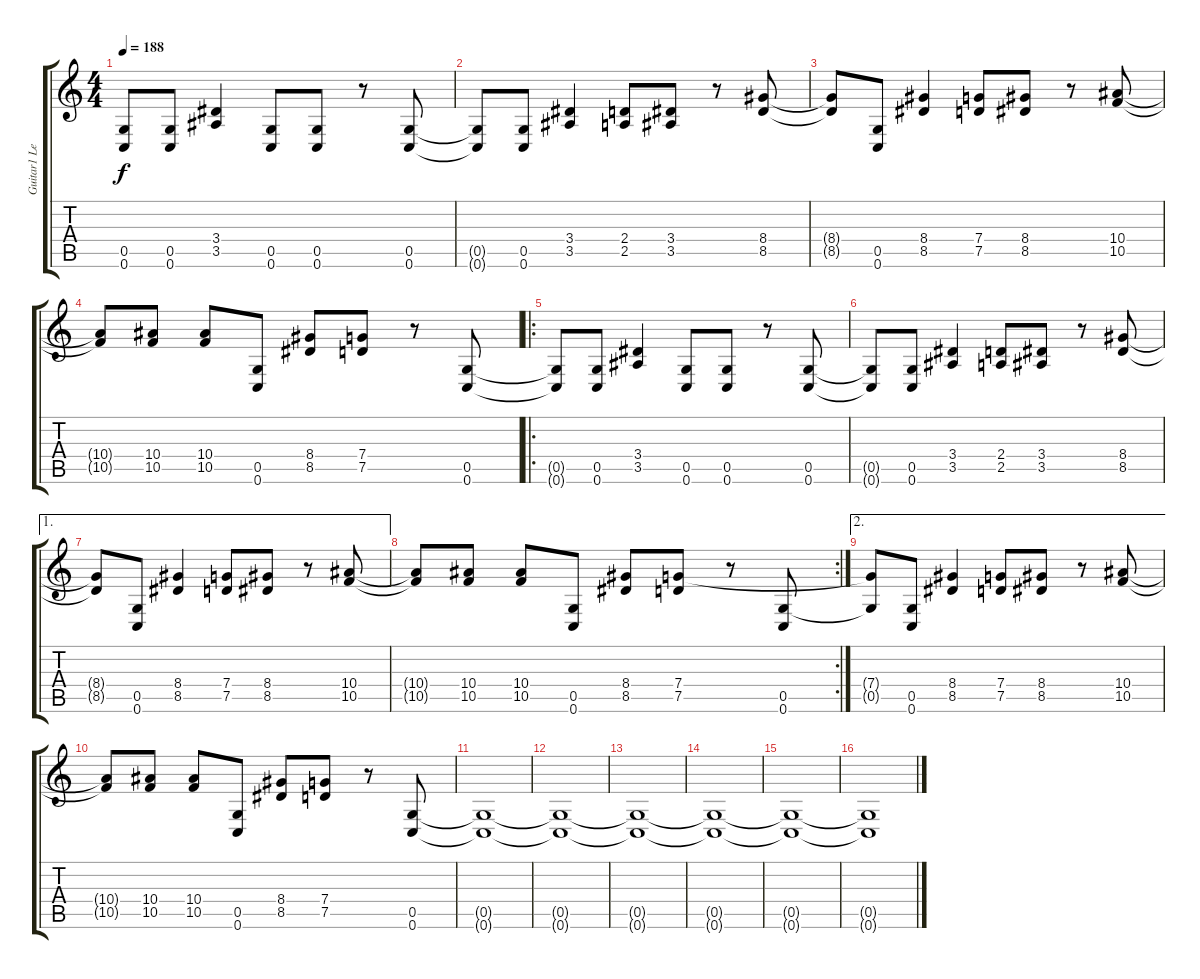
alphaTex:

\track ("Guitar1 Lead" "Guitar1 Le") {instrument distortionguitar}
\staff {score tabs}
\tuning (D4 A3 F3 C3 G2 C2) {hide}
\ts (4 4)
\tempo 188
\clef g2
\ks c
(0.5{t} 0.6{t}).8{dy f} (0.5 0.6).8 (3.4 3.5).4 (0.5 0.6).8 (0.5 0.6).8 r.8 (0.5 0.6).8 |
(0.5{t} 0.6{t}).8 (0.5 0.6).8 (3.4 3.5).4 (2.4 2.5).8 (3.4 3.5).8 r.8 (8.4 8.5).8 |
(8.4{t} 8.5{t}).8 (0.5 0.6).8 (8.4 8.5).4 (7.4 7.5).8 (8.4 8.5).8 r.8 (10.4 10.5).8 |
(10.4{t} 10.5{t}).8 (10.4 10.5).8 (10.4 10.5).8 (0.5 0.6).8 (8.4 8.5).8 (7.4 7.5).8 r.8 (0.5 0.6).8 |
\ro
(0.5{t} 0.6{t}).8 (0.5 0.6).8 (3.4 3.5).4 (0.5 0.6).8 (0.5 0.6).8 r.8 (0.5 0.6).8 |
(0.5{t} 0.6{t}).8 (0.5 0.6).8 (3.4 3.5).4 (2.4 2.5).8 (3.4 3.5).8 r.8 (8.4 8.5).8 |
\ae 1
(8.4{t} 8.5{t}).8 (0.5 0.6).8 (8.4 8.5).4 (7.4 7.5).8 (8.4 8.5).8 r.8 (10.4 10.5).8 |
\rc 2
(10.4{t} 10.5{t}).8 (10.4 10.5).8 (10.4 10.5).8 (0.5 0.6).8 (8.4 8.5).8 (7.4 7.5).8 r.8 (0.5 0.6).8 |
\ae 2
(7.4{t} 0.5{t}).8 (0.5 0.6).8 (8.4 8.5).4 (7.4 7.5).8 (8.4 8.5).8 r.8 (10.4 10.5).8 |
(10.4{t} 10.5{t}).8 (10.4 10.5).8 (10.4 10.5).8 (0.5 0.6).8 (8.4 8.5).8 (7.4 7.5).8 r.8 (0.5 0.6).8 |
(0.5{t} 0.6{t}).1 |
(0.5{t} 0.6{t}).1 |
(0.5{t} 0.6{t}).1{volume 10} |
(0.5{t} 0.6{t}).1 |
(0.5{t} 0.6{t}).1{volume 9} |
(0.5{t} 0.6{t}).1
